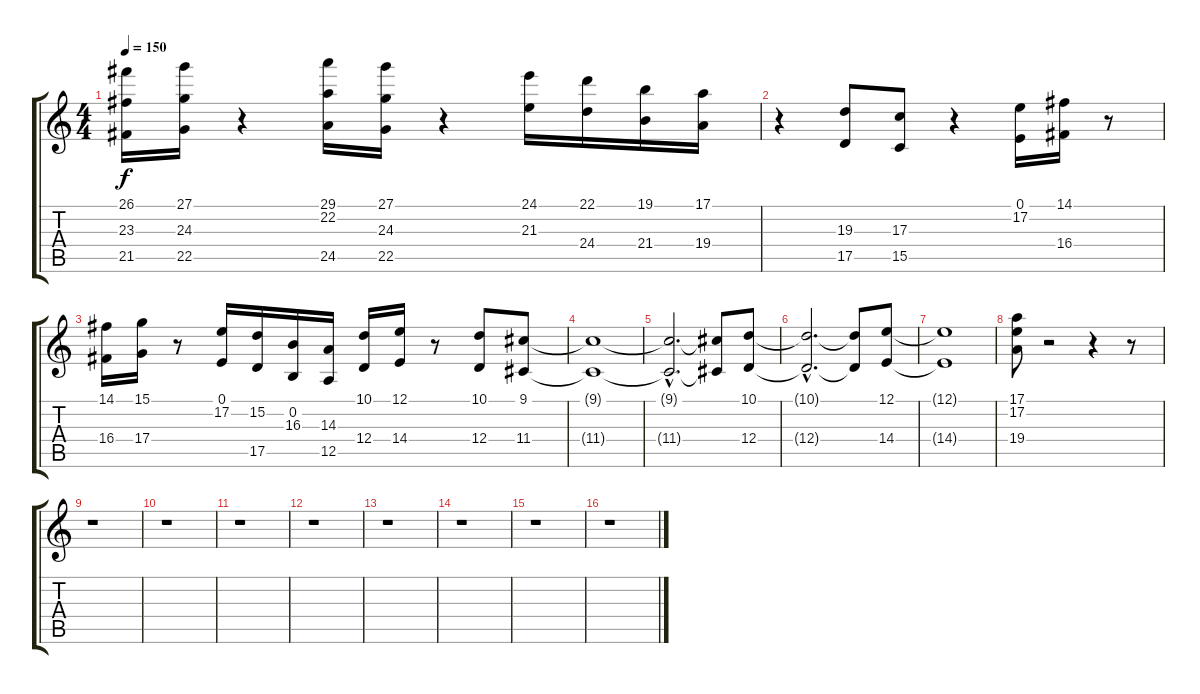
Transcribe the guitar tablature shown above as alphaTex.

\track "" {instrument brasssection}
\staff {score tabs}
\tuning (E4 B3 G3 D3 A2 E2) {hide}
\ts (4 4)
\tempo 150
\clef g2
\ks c
(26.1 23.3 21.5).16{dy f} (27.1 24.3 22.5).16 r.4 (29.1 22.2 24.5).16 (27.1 24.3 22.5).16 r.4 (24.1 21.3).16 (22.1 24.4).16 (19.1 21.4).16 (17.1 19.4).16 |
r.4 (19.3 17.5).8 (17.3 15.5).8 r.4 (0.1 17.2).16 (14.1 16.4).16 r.8 |
(14.1 16.4).16 (15.1 17.4).16 r.8 (0.1 17.2).16 (15.2 17.5).16 (0.2 16.3).16 (14.3 12.5).16 (10.1 12.4).16 (12.1 14.4).16 r.8 (10.1 12.4).8 (9.1 11.4).8 |
(9.1{t} 11.4{t}).1 |
(9.1{hac t} 11.4{hac t}).2{d} (9.1{t} 11.4{t}).8 (10.1 12.4).8 |
(10.1{hac t} 12.4{hac t}).2{d} (10.1{t} 12.4{t}).8 (12.1 14.4).8 |
(12.1{t} 14.4{t}).1 |
(17.1 17.2 19.4).8 r.2 r.4 r.8 |
r.1 |
r.1 |
r.1 |
r.1 |
r.1 |
r.1 |
r.1 |
r.1
